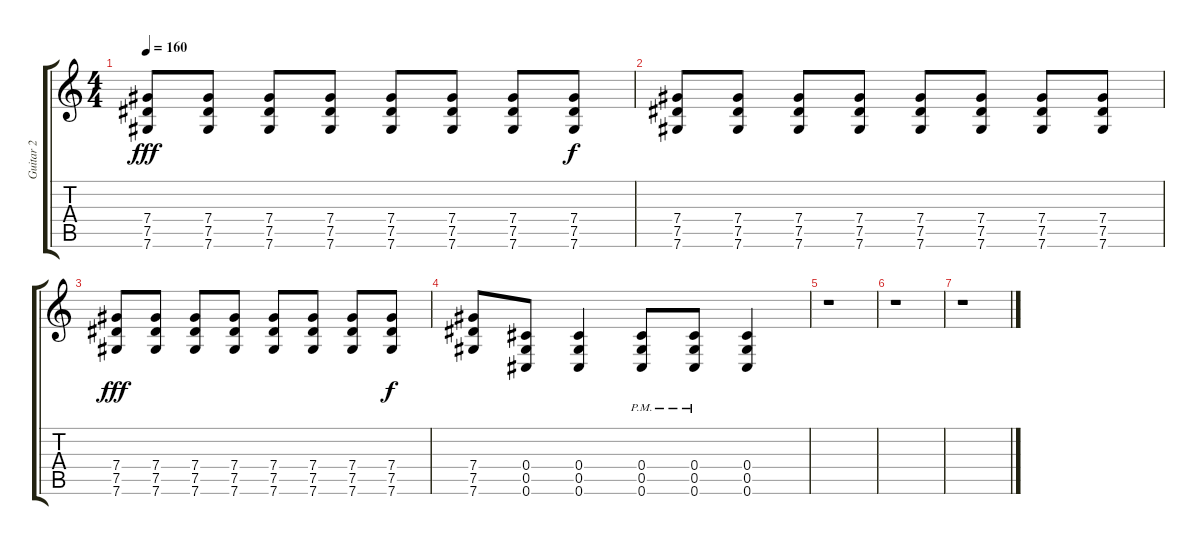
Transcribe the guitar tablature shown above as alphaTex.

\track ("Guitar 2" "Guitar 2") {instrument distortionguitar}
\staff {score tabs}
\tuning (Eb4 Bb3 Gb3 Db3 Ab2 Db2) {hide}
\ts (4 4)
\tempo 160
\clef g2
\ks c
(7.4 7.5 7.6).8{dy fff} (7.4 7.5 7.6).8 (7.4 7.5 7.6).8 (7.4 7.5 7.6).8 (7.4 7.5 7.6).8 (7.4 7.5 7.6).8 (7.4 7.5 7.6).8 (7.4 7.5 7.6).8{dy f} |
(7.4 7.5 7.6).8 (7.4 7.5 7.6).8 (7.4 7.5 7.6).8 (7.4 7.5 7.6).8 (7.4 7.5 7.6).8 (7.4 7.5 7.6).8 (7.4 7.5 7.6).8 (7.4 7.5 7.6).8 |
(7.4 7.5 7.6).8{dy fff} (7.4 7.5 7.6).8 (7.4 7.5 7.6).8 (7.4 7.5 7.6).8 (7.4 7.5 7.6).8 (7.4 7.5 7.6).8 (7.4 7.5 7.6).8 (7.4 7.5 7.6).8{dy f} |
(7.4 7.5 7.6).8 (0.4 0.5 0.6).8 (0.4 0.5 0.6).4 (0.4{pm} 0.5{pm} 0.6{pm}).8 (0.4{pm} 0.5{pm} 0.6{pm}).8 (0.4 0.5 0.6).4 |
r.1 |
r.1 |
r.1
